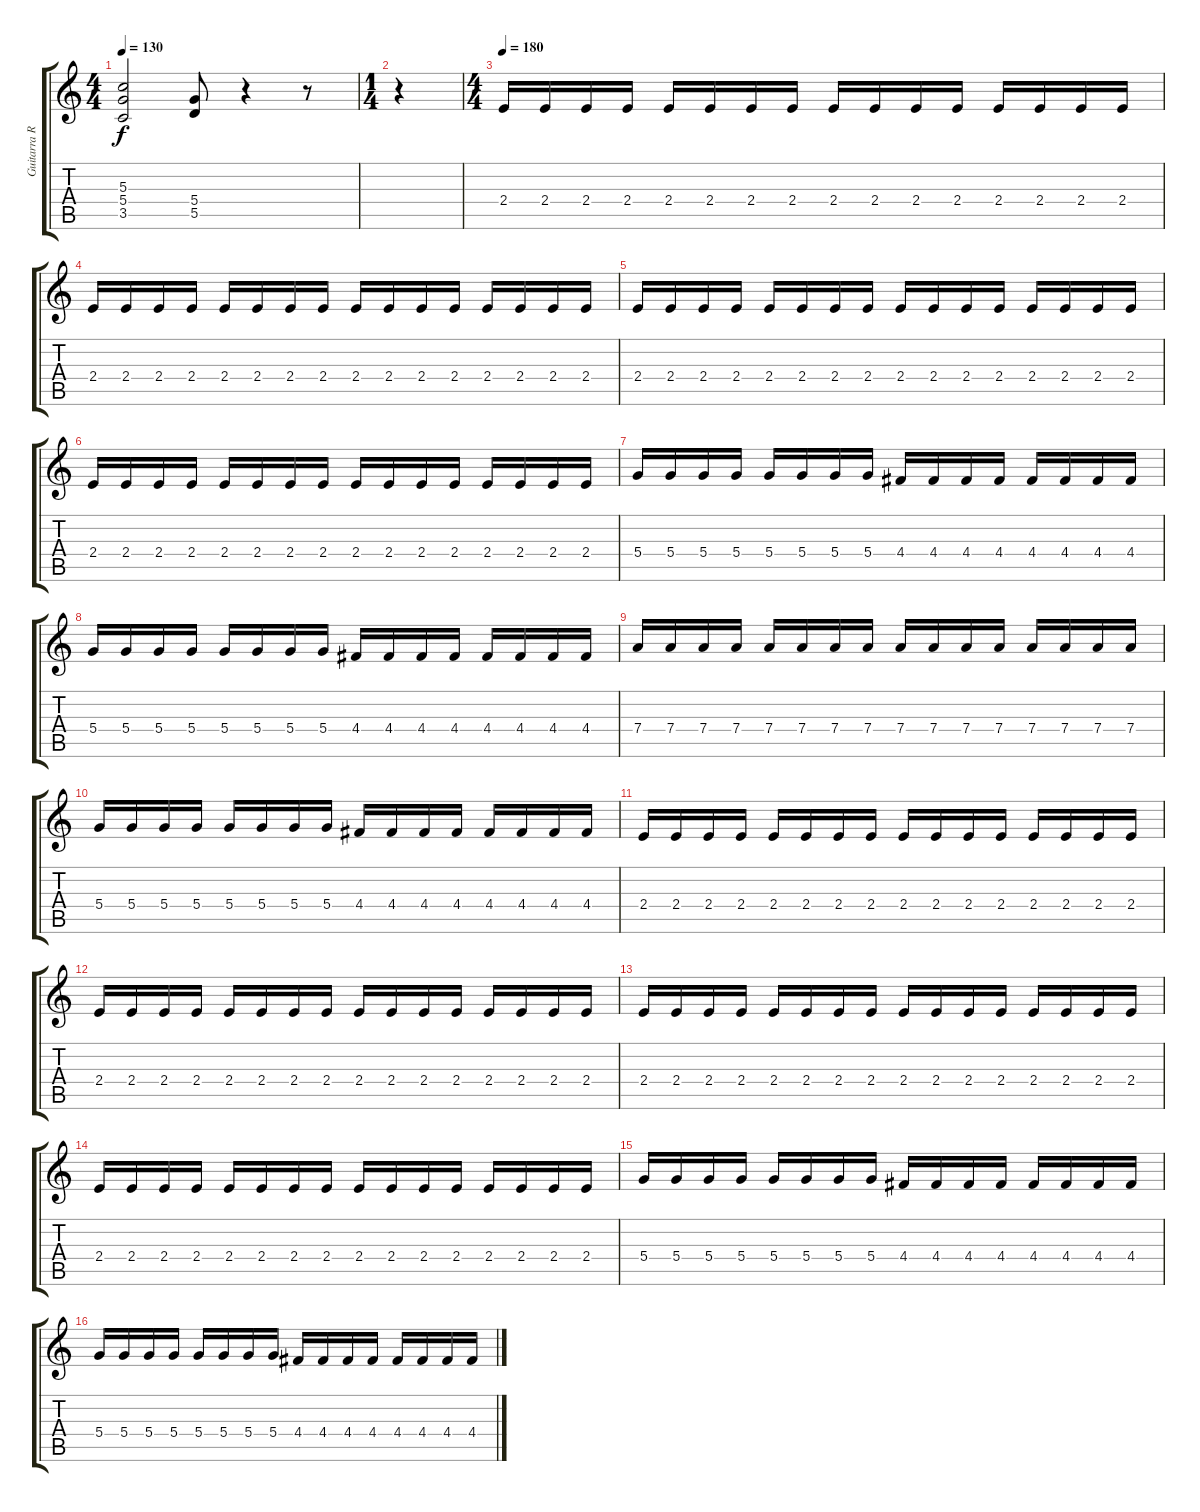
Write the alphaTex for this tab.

\track ("Guitarra Ritmica" "Guitarra R") {instrument distortionguitar}
\staff {score tabs}
\tuning (E4 B3 G3 D3 A2 E2) {hide}
\ts (4 4)
\tempo 130
\clef g2
\ks c
(5.3{t} 5.4{t} 3.5{t}).2{dy f} (5.4 5.5).8 r.4 r.8 |
\ts (1 4)
r.4 |
\ts (4 4)
\tempo 180
2.4.16 2.4.16 2.4.16 2.4.16 2.4.16 2.4.16 2.4.16 2.4.16 2.4.16 2.4.16 2.4.16 2.4.16 2.4.16 2.4.16 2.4.16 2.4.16 |
2.4.16 2.4.16 2.4.16 2.4.16 2.4.16 2.4.16 2.4.16 2.4.16 2.4.16 2.4.16 2.4.16 2.4.16 2.4.16 2.4.16 2.4.16 2.4.16 |
2.4.16 2.4.16 2.4.16 2.4.16 2.4.16 2.4.16 2.4.16 2.4.16 2.4.16 2.4.16 2.4.16 2.4.16 2.4.16 2.4.16 2.4.16 2.4.16 |
2.4.16 2.4.16 2.4.16 2.4.16 2.4.16 2.4.16 2.4.16 2.4.16 2.4.16 2.4.16 2.4.16 2.4.16 2.4.16 2.4.16 2.4.16 2.4.16 |
5.4.16 5.4.16 5.4.16 5.4.16 5.4.16 5.4.16 5.4.16 5.4.16 4.4.16 4.4.16 4.4.16 4.4.16 4.4.16 4.4.16 4.4.16 4.4.16 |
5.4.16 5.4.16 5.4.16 5.4.16 5.4.16 5.4.16 5.4.16 5.4.16 4.4.16 4.4.16 4.4.16 4.4.16 4.4.16 4.4.16 4.4.16 4.4.16 |
7.4.16 7.4.16 7.4.16 7.4.16 7.4.16 7.4.16 7.4.16 7.4.16 7.4.16 7.4.16 7.4.16 7.4.16 7.4.16 7.4.16 7.4.16 7.4.16 |
5.4.16 5.4.16 5.4.16 5.4.16 5.4.16 5.4.16 5.4.16 5.4.16 4.4.16 4.4.16 4.4.16 4.4.16 4.4.16 4.4.16 4.4.16 4.4.16 |
2.4.16 2.4.16 2.4.16 2.4.16 2.4.16 2.4.16 2.4.16 2.4.16 2.4.16 2.4.16 2.4.16 2.4.16 2.4.16 2.4.16 2.4.16 2.4.16 |
2.4.16 2.4.16 2.4.16 2.4.16 2.4.16 2.4.16 2.4.16 2.4.16 2.4.16 2.4.16 2.4.16 2.4.16 2.4.16 2.4.16 2.4.16 2.4.16 |
2.4.16 2.4.16 2.4.16 2.4.16 2.4.16 2.4.16 2.4.16 2.4.16 2.4.16 2.4.16 2.4.16 2.4.16 2.4.16 2.4.16 2.4.16 2.4.16 |
2.4.16 2.4.16 2.4.16 2.4.16 2.4.16 2.4.16 2.4.16 2.4.16 2.4.16 2.4.16 2.4.16 2.4.16 2.4.16 2.4.16 2.4.16 2.4.16 |
5.4.16 5.4.16 5.4.16 5.4.16 5.4.16 5.4.16 5.4.16 5.4.16 4.4.16 4.4.16 4.4.16 4.4.16 4.4.16 4.4.16 4.4.16 4.4.16 |
5.4.16 5.4.16 5.4.16 5.4.16 5.4.16 5.4.16 5.4.16 5.4.16 4.4.16 4.4.16 4.4.16 4.4.16 4.4.16 4.4.16 4.4.16 4.4.16
